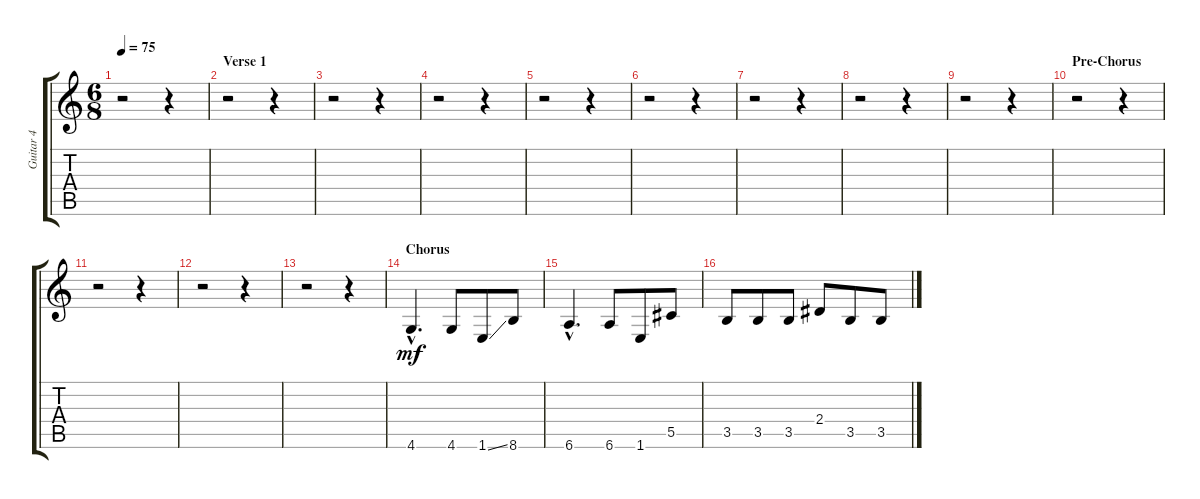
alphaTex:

\track ("Guitar 4" "Guitar 4") {instrument distortionguitar}
\staff {score tabs}
\tuning (Eb4 Bb3 Gb3 Db3 Ab2 Eb2) {hide}
\ts (6 8)
\tempo 75
\clef g2
\ks c
r.2{dy mf instrument distortionguitar} r.4 |
\section ("" "Verse 1")
r.2 r.4 |
r.2 r.4 |
r.2 r.4 |
r.2 r.4 |
r.2 r.4 |
r.2 r.4 |
r.2 r.4 |
r.2 r.4 |
\section ("" "Pre-Chorus")
r.2 r.4 |
r.2 r.4 |
r.2 r.4 |
r.2 r.4 |
\section ("" "Chorus")
4.6{hac}.4{d} 4.6.8 1.6{ss}.8 8.6.8 |
6.6{hac}.4{d} 6.6.8 1.6.8 5.5.8 |
3.5.8 3.5.8 3.5.8 2.4.8 3.5.8 3.5.8
